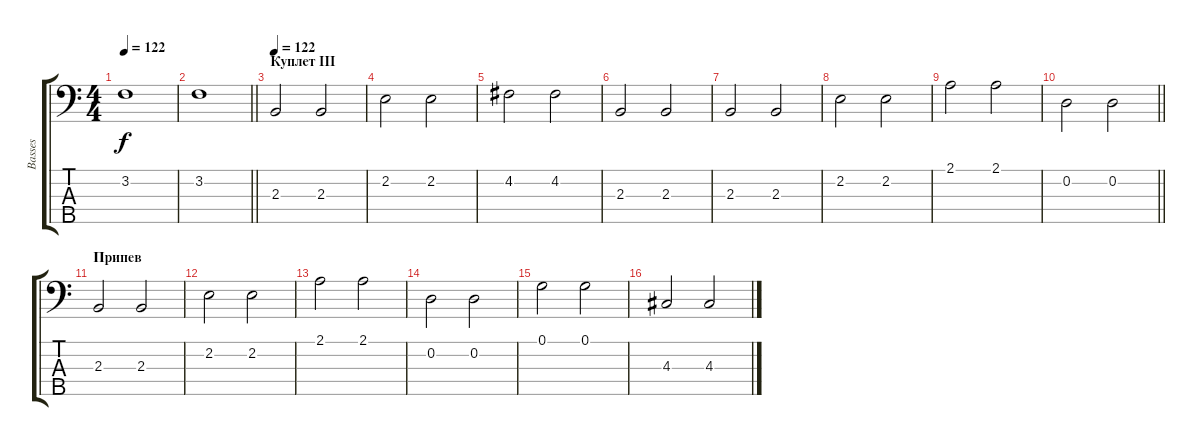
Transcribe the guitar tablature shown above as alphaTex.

\track ("Basses" "Basses") {instrument fretlessbass}
\staff {score tabs}
\tuning (G2 D2 A1 E1 B0) {hide}
\ts (4 4)
\tempo 122
\clef f4
\ks c
3.2.1{dy f} |
\barLineRight lightlight
3.2.1 |
\section ("" "Куплет III")
\tempo 122
2.3.2 2.3.2 |
2.2.2 2.2.2 |
4.2.2 4.2.2 |
2.3.2 2.3.2 |
2.3.2 2.3.2 |
2.2.2 2.2.2 |
2.1.2 2.1.2 |
\barLineRight lightlight
0.2.2 0.2.2 |
\section ("" "Припев")
2.3.2 2.3.2 |
2.2.2 2.2.2 |
2.1.2 2.1.2 |
0.2.2 0.2.2 |
0.1.2 0.1.2 |
4.3.2 4.3.2
